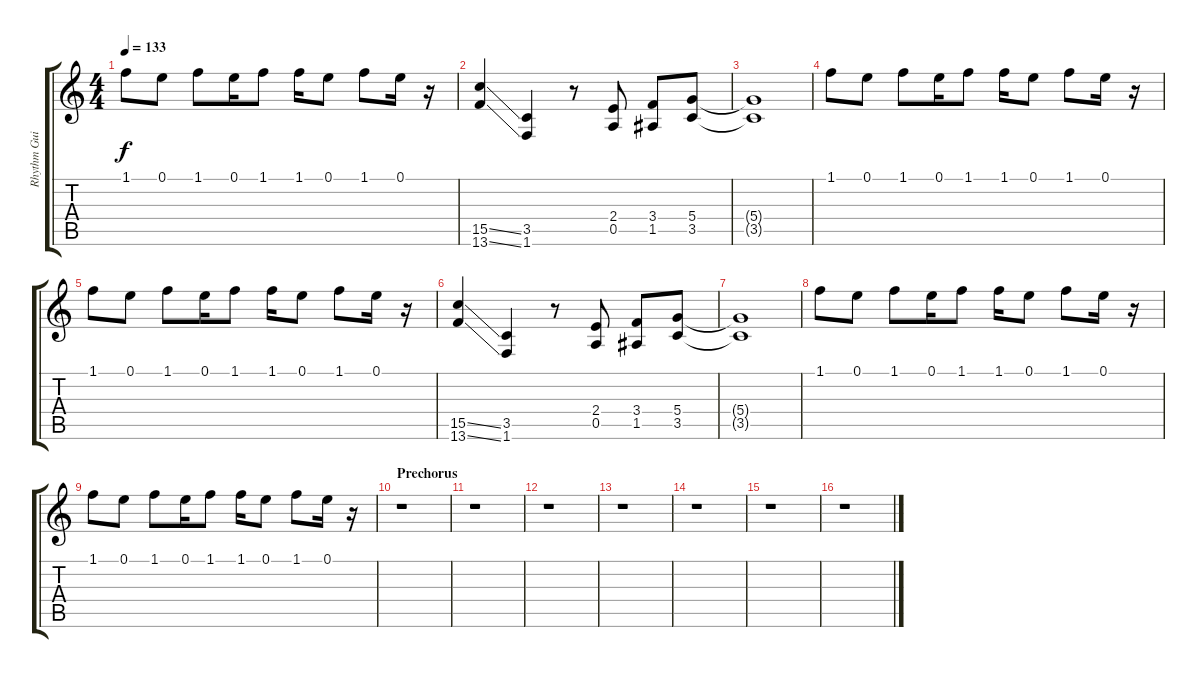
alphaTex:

\track ("Rhythm Guitar" "Rhythm Gui") {instrument overdrivenguitar}
\staff {score tabs}
\tuning (E4 B3 G3 D3 A2 E2) {hide}
\ts (4 4)
\tempo 133
\clef g2
\ks c
1.1.8{dy f} 0.1.8 1.1.8 0.1.16 1.1.8 1.1.16 0.1.8 1.1.8 0.1.16 r.16 |
(15.5{ss} 13.6{ss}).4 (3.5 1.6).4 r.8 (2.4 0.5).8 (3.4 1.5).8 (5.4 3.5).8 |
(5.4{t} 3.5{t}).1 |
1.1.8 0.1.8 1.1.8 0.1.16 1.1.8 1.1.16 0.1.8 1.1.8 0.1.16 r.16 |
1.1.8 0.1.8 1.1.8 0.1.16 1.1.8 1.1.16 0.1.8 1.1.8 0.1.16 r.16 |
(15.5{ss} 13.6{ss}).4 (3.5 1.6).4 r.8 (2.4 0.5).8 (3.4 1.5).8 (5.4 3.5).8 |
(5.4{t} 3.5{t}).1 |
1.1.8 0.1.8 1.1.8 0.1.16 1.1.8 1.1.16 0.1.8 1.1.8 0.1.16 r.16 |
1.1.8 0.1.8 1.1.8 0.1.16 1.1.8 1.1.16 0.1.8 1.1.8 0.1.16 r.16 |
\section ("" "Prechorus")
r.1 |
r.1 |
r.1 |
r.1 |
r.1 |
r.1 |
r.1
